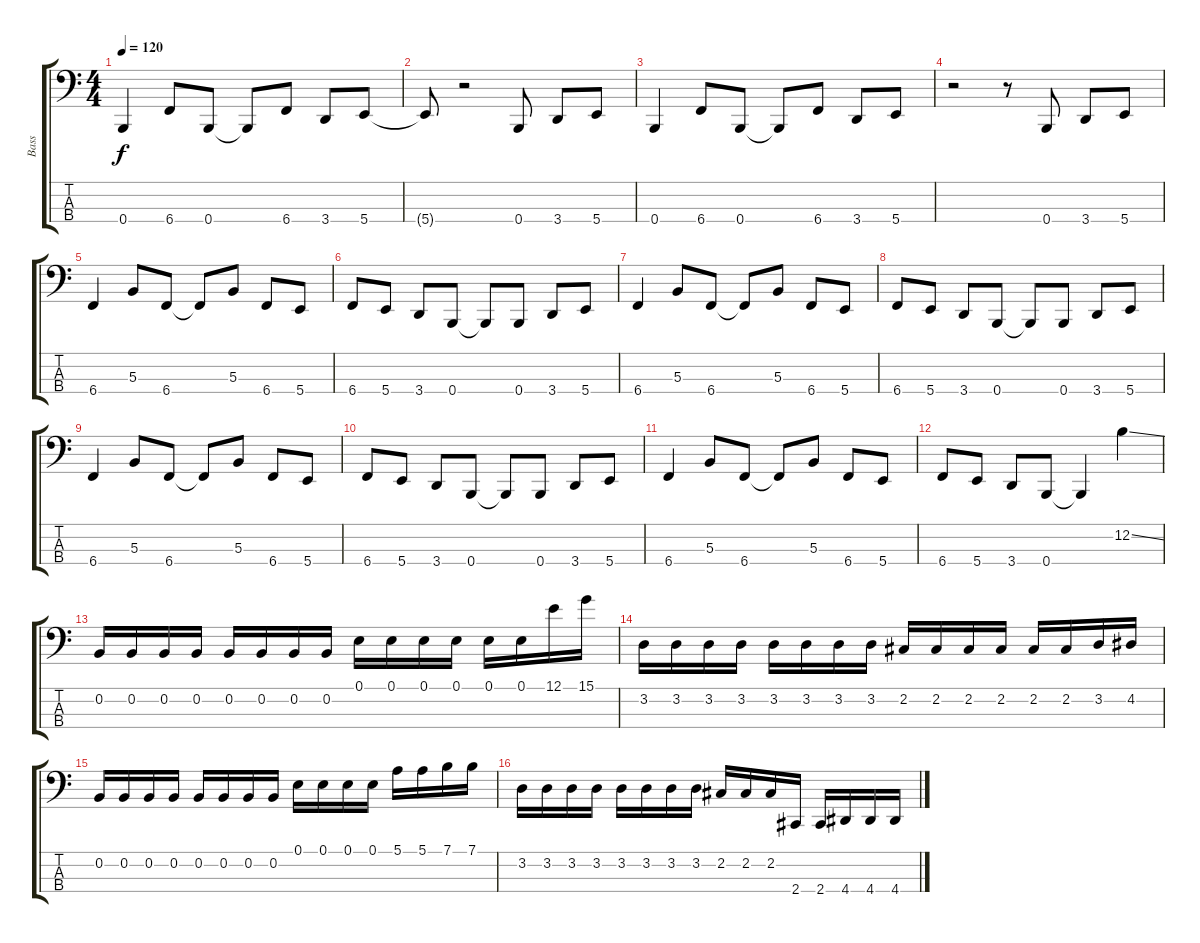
\track ("Bass" "Bass") {instrument electricbasspick}
\staff {score tabs}
\tuning (E2 B1 Gb1 B0) {hide}
\ts (4 4)
\tempo 120
\clef f4
\ks c
0.4.4{dy f} 6.4.8 0.4.8 0.4{t}.8 6.4.8 3.4.8 5.4.8 |
5.4{t}.8 r.2 0.4.8 3.4.8 5.4.8 |
0.4.4 6.4.8 0.4.8 0.4{t}.8 6.4.8 3.4.8 5.4.8 |
r.2 r.8 0.4.8 3.4.8 5.4.8 |
6.4.4 5.3.8 6.4.8 6.4{t}.8 5.3.8 6.4.8 5.4.8 |
6.4.8 5.4.8 3.4.8 0.4.8 0.4{t}.8 0.4.8 3.4.8 5.4.8 |
6.4.4 5.3.8 6.4.8 6.4{t}.8 5.3.8 6.4.8 5.4.8 |
6.4.8 5.4.8 3.4.8 0.4.8 0.4{t}.8 0.4.8 3.4.8 5.4.8 |
6.4.4 5.3.8 6.4.8 6.4{t}.8 5.3.8 6.4.8 5.4.8 |
6.4.8 5.4.8 3.4.8 0.4.8 0.4{t}.8 0.4.8 3.4.8 5.4.8 |
6.4.4 5.3.8 6.4.8 6.4{t}.8 5.3.8 6.4.8 5.4.8 |
6.4.8 5.4.8 3.4.8 0.4.8 0.4{t}.4 12.2{ss}.4 |
0.2.16 0.2.16 0.2.16 0.2.16 0.2.16 0.2.16 0.2.16 0.2.16 0.1.16 0.1.16 0.1.16 0.1.16 0.1.16 0.1.16 12.1.16 15.1.16 |
3.2.16 3.2.16 3.2.16 3.2.16 3.2.16 3.2.16 3.2.16 3.2.16 2.2.16 2.2.16 2.2.16 2.2.16 2.2.16 2.2.16 3.2.16 4.2.16 |
0.2.16 0.2.16 0.2.16 0.2.16 0.2.16 0.2.16 0.2.16 0.2.16 0.1.16 0.1.16 0.1.16 0.1.16 5.1.16 5.1.16 7.1.16 7.1.16 |
3.2.16 3.2.16 3.2.16 3.2.16 3.2.16 3.2.16 3.2.16 3.2.16 2.2.16 2.2.16 2.2.16 2.4.16 2.4.16 4.4.16 4.4.16 4.4.16
